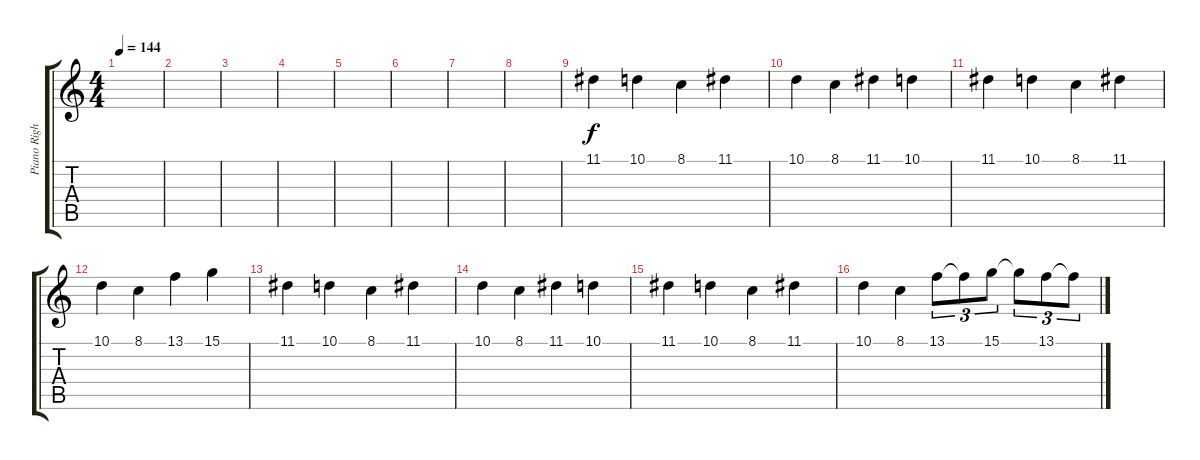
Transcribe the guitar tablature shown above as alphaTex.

\track ("Piano Right Hand" "Piano Righ") {instrument vibraphone}
\staff {score tabs}
\tuning (E4 B3 G3 D3 A2 E2) {hide}
\ts (4 4)
\tempo 144
\clef g2
\ks c
|
|
|
|
|
|
|
|
11.1.4{instrument synthstrings1} 10.1.4 8.1.4 11.1.4 |
10.1.4 8.1.4 11.1.4 10.1.4 |
11.1.4 10.1.4 8.1.4 11.1.4 |
10.1.4 8.1.4 13.1.4 15.1.4 |
11.1.4 10.1.4 8.1.4 11.1.4 |
10.1.4 8.1.4 11.1.4 10.1.4 |
11.1.4 10.1.4 8.1.4 11.1.4 |
10.1.4 8.1.4 13.1.8{tu (3 2)} 13.1{t}.8{tu (3 2)} 15.1.8{tu (3 2)} 15.1{t}.8{tu (3 2)} 13.1.8{tu (3 2)} 13.1{t}.8{tu (3 2)}
